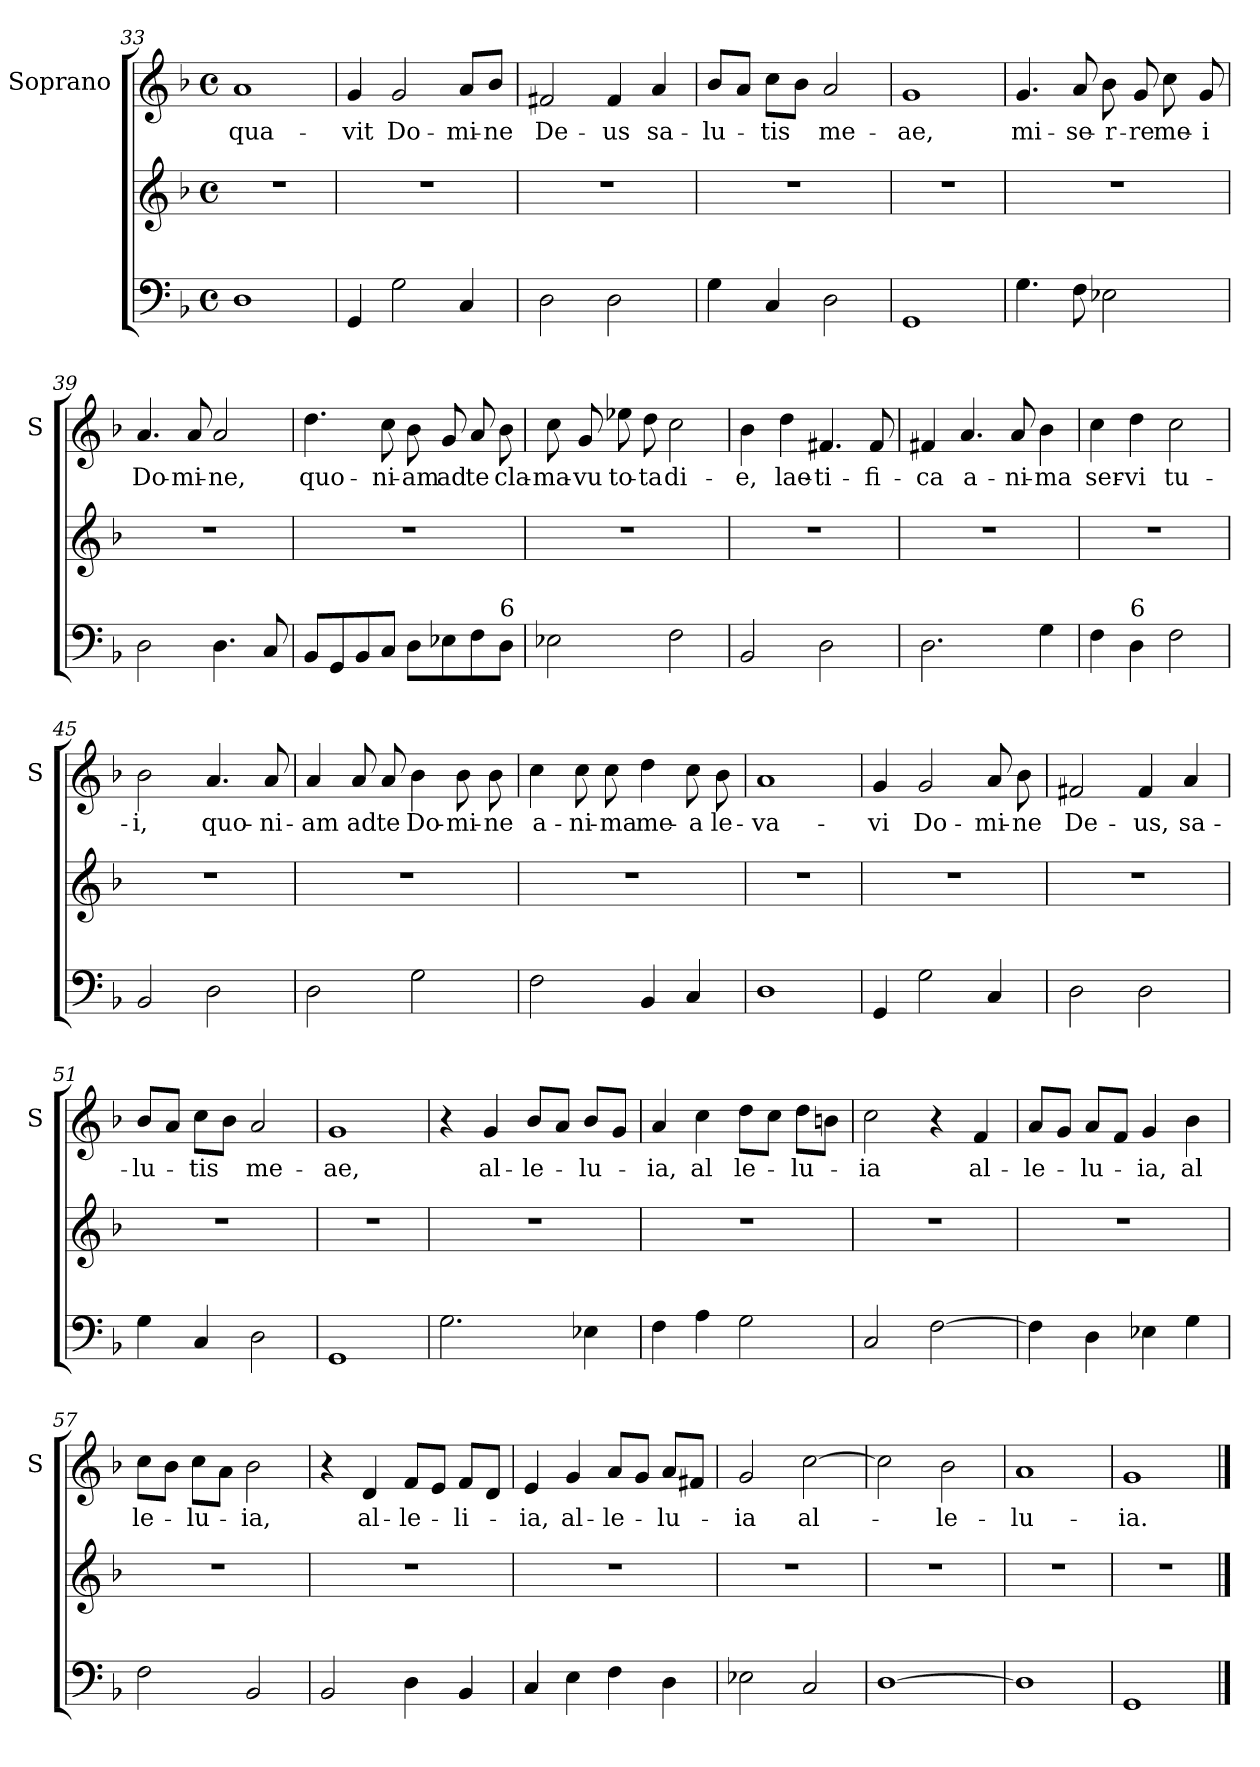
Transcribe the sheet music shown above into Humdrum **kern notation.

**kern	**kern	**kern	**text
*part2	*part2	*part1	*part1
*staff3	*staff2	*staff1	*staff1
*	*	*I"Soprano	*
*	*	*I'S	*
*clefF4	*clefG2	*clefG2	*
*k[b-]	*k[b-]	*k[b-]	*
*F:	*F:	*F:	*
*M4/4	*M4/4	*M4/4	*
*met(c)	*met(c)	*met(c)	*
=33	=33	=33	=33
!	!	!	!LO:LY:b
1D	1r	1a	-qua-
=34	=34	=34	=34
!	!	!	!LO:LY:b
4GG/	1r	4g/	-vit
!	!	!	!LO:LY:b
2G\	.	2g/	Do-
!	!	!	!LO:LY:b
4C/	.	8a/L	-mi-
!	!	!	!LO:LY:b
.	.	8b-/J	-ne
!!LO:LB:g=z
=35	=35	=35	=35
!	!	!	!LO:LY:b
2D\	1r	2f#X/	De-
!	!	!	!LO:LY:b
2D\	.	4f#/	-us
!	!	!	!LO:LY:b
.	.	4a/	sa-
=36	=36	=36	=36
!	!	!	!LO:LY:b
4G\	1r	8b-/L	-lu-
.	.	8a/J	.
!	!	!	!LO:LY:b
4C/	.	8cc\L	-tis
.	.	8b-\J	.
!	!	!	!LO:LY:b
2D\	.	2a/	me-
=37	=37	=37	=37
!	!	!	!LO:LY:b
1GG	1r	1g	-ae,
=38	=38	=38	=38
!	!	!	!LO:LY:b
4.G\	1r	4.g/	mi-
!	!	!	!LO:LY:b
8F\	.	8a/	-se-
!	!	!	!LO:LY:b
2E-X\	.	8b-\	-r-
!	!	!	!LO:LY:b
.	.	8g/	-re
!	!	!	!LO:LY:b
.	.	8cc\	me-
!	!	!	!LO:LY:b
.	.	8g/	-i
=39	=39	=39	=39
!	!	!	!LO:LY:b
2D\	1r	4.a/	Do-
!	!	!	!LO:LY:b
.	.	8a/	-mi-
!	!	!	!LO:LY:b
4.D\	.	2a/	-ne,
8C/	.	.	.
=40	=40	=40	=40
!	!	!	!LO:LY:b
8BB-/L	1r	4.dd\	quo-
8GG/	.	.	.
8BB-/	.	.	.
!	!	!	!LO:LY:b
8C/J	.	8cc\	-ni-
!	!	!	!LO:LY:b
8D\L	.	8b-\	-am
!	!	!	!LO:LY:b
8E-X\	.	8g/	ad
!	!	!	!LO:LY:b
8F\	.	8a/	te
!LO:TX:a:t=6	!	!	!
!	!	!	!LO:LY:b
8D\J	.	8b-\	cla-
!!LO:PB:g=z
=41	=41	=41	=41
!	!	!	!LO:LY:b
2E-X\	1r	8cc\	-ma-
!	!	!	!LO:LY:b
.	.	8g/	-vu
!	!	!	!LO:LY:b
.	.	8ee-X\	to-
!	!	!	!LO:LY:b
.	.	8dd\	-ta
!	!	!	!LO:LY:b
2F\	.	2cc\	di-
=42	=42	=42	=42
!	!	!	!LO:LY:b
2BB-/	1r	4b-\	-e,
!	!	!	!LO:LY:b
.	.	4dd\	lae-
!	!	!	!LO:LY:b
2D\	.	4.f#X/	-ti-
!	!	!	!LO:LY:b
.	.	8f#/	-fi-
=43	=43	=43	=43
!	!	!	!LO:LY:b
2.D\	1r	4f#X/	-ca
!	!	!	!LO:LY:b
.	.	4.a/	a-
!	!	!	!LO:LY:b
.	.	8a/	-ni-
!	!	!	!LO:LY:b
4G\	.	4b-\	-ma
=44	=44	=44	=44
!	!	!	!LO:LY:b
4F\	1r	4cc\	ser-
!LO:TX:a:t=6	!	!	!
!	!	!	!LO:LY:b
4D\	.	4dd\	-vi
!	!	!	!LO:LY:b
2F\	.	2cc\	tu-
=45	=45	=45	=45
!	!	!	!LO:LY:b
2BB-/	1r	2b-\	-i,
!	!	!	!LO:LY:b
2D\	.	4.a/	quo-
!	!	!	!LO:LY:b
.	.	8a/	-ni-
=46	=46	=46	=46
!	!	!	!LO:LY:b
2D\	1r	4a/	-am
!	!	!	!LO:LY:b
.	.	8a/	ad
!	!	!	!LO:LY:b
.	.	8a/	te
!	!	!	!LO:LY:b
2G\	.	4b-\	Do-
!	!	!	!LO:LY:b
.	.	8b-\	-mi-
!	!	!	!LO:LY:b
.	.	8b-\	-ne
!!LO:LB:g=z
=47	=47	=47	=47
!	!	!	!LO:LY:b
2F\	1r	4cc\	a-
!	!	!	!LO:LY:b
.	.	8cc\	-ni-
!	!	!	!LO:LY:b
.	.	8cc\	-ma
!	!	!	!LO:LY:b
4BB-/	.	4dd\	me-
!	!	!	!LO:LY:b
4C/	.	8cc\	-a
!	!	!	!LO:LY:b
.	.	8b-\	le-
=48	=48	=48	=48
!	!	!	!LO:LY:b
1D	1r	1a	-va-
=49	=49	=49	=49
!	!	!	!LO:LY:b
4GG/	1r	4g/	-vi
!	!	!	!LO:LY:b
2G\	.	2g/	Do-
!	!	!	!LO:LY:b
4C/	.	8a/	-mi-
!	!	!	!LO:LY:b
.	.	8b-\	-ne
=50	=50	=50	=50
!	!	!	!LO:LY:b
2D\	1r	2f#X/	De-
!	!	!	!LO:LY:b
2D\	.	4f#/	-us,
!	!	!	!LO:LY:b
.	.	4a/	sa-
=51	=51	=51	=51
!	!	!	!LO:LY:b
4G\	1r	8b-/L	-lu-
.	.	8a/J	.
!	!	!	!LO:LY:b
4C/	.	8cc\L	-tis
.	.	8b-\J	.
!	!	!	!LO:LY:b
2D\	.	2a/	me-
=52	=52	=52	=52
!	!	!	!LO:LY:b
1GG	1r	1g	-ae,
!!LO:LB:g=z
=53	=53	=53	=53
2.G\	1r	4r	.
!	!	!	!LO:LY:b
.	.	4g/	al-
!	!	!	!LO:LY:b
.	.	8b-/L	-le-
.	.	8a/J	.
!	!	!	!LO:LY:b
4E-X\	.	8b-/L	-lu-
.	.	8g/J	.
=54	=54	=54	=54
!	!	!	!LO:LY:b
4F\	1r	4a/	-ia,
!	!	!	!LO:LY:b
4A\	.	4cc\	al
!	!	!	!LO:LY:b
2G\	.	8dd\L	le-
.	.	8cc\J	.
!	!	!	!LO:LY:b
.	.	8dd\L	-lu-
.	.	8bn\J	.
=55	=55	=55	=55
!	!	!	!LO:LY:b
2C/	1r	2cc\	-ia
[2F\	.	4r	.
!	!	!	!LO:LY:b
.	.	4f/	al-
=56	=56	=56	=56
!	!	!	!LO:LY:b
4F\]	1r	8a/L	-le-
.	.	8g/J	.
!	!	!	!LO:LY:b
4D\	.	8a/L	-lu-
.	.	8f/J	.
!	!	!	!LO:LY:b
4E-X\	.	4g/	-ia,
!	!	!	!LO:LY:b
4G\	.	4b-\	al
=57	=57	=57	=57
!	!	!	!LO:LY:b
2F\	1r	8cc\L	le-
.	.	8b-\J	.
!	!	!	!LO:LY:b
.	.	8cc\L	-lu-
.	.	8a\J	.
!	!	!	!LO:LY:b
2BB-/	.	2b-\	-ia,
!!LO:LB:g=z
=58	=58	=58	=58
2BB-/	1r	4r	.
!	!	!	!LO:LY:b
.	.	4d/	al-
!	!	!	!LO:LY:b
4D\	.	8f/L	-le-
.	.	8e/J	.
!	!	!	!LO:LY:b
4BB-/	.	8f/L	-li-
.	.	8d/J	.
=59	=59	=59	=59
!	!	!	!LO:LY:b
4C/	1r	4e/	-ia,
!	!	!	!LO:LY:b
4E\	.	4g/	al-
!	!	!	!LO:LY:b
4F\	.	8a/L	-le-
.	.	8g/J	.
!	!	!	!LO:LY:b
4D\	.	8a/L	-lu-
.	.	8f#X/J	.
=60	=60	=60	=60
!	!	!	!LO:LY:b
2E-X\	1r	2g/	-ia
!	!	!	!LO:LY:b
2C/	.	[2cc\	al-
=61	=61	=61	=61
[1D	1r	2cc\]	.
!	!	!	!LO:LY:b
.	.	2b-\	-le-
=62	=62	=62	=62
!	!	!	!LO:LY:b
1D]	1r	1a	-lu-
=63	=63	=63	=63
!	!	!	!LO:LY:b
1GG	1r	1g	-ia.
==	==	==	==
*-	*-	*-	*-
